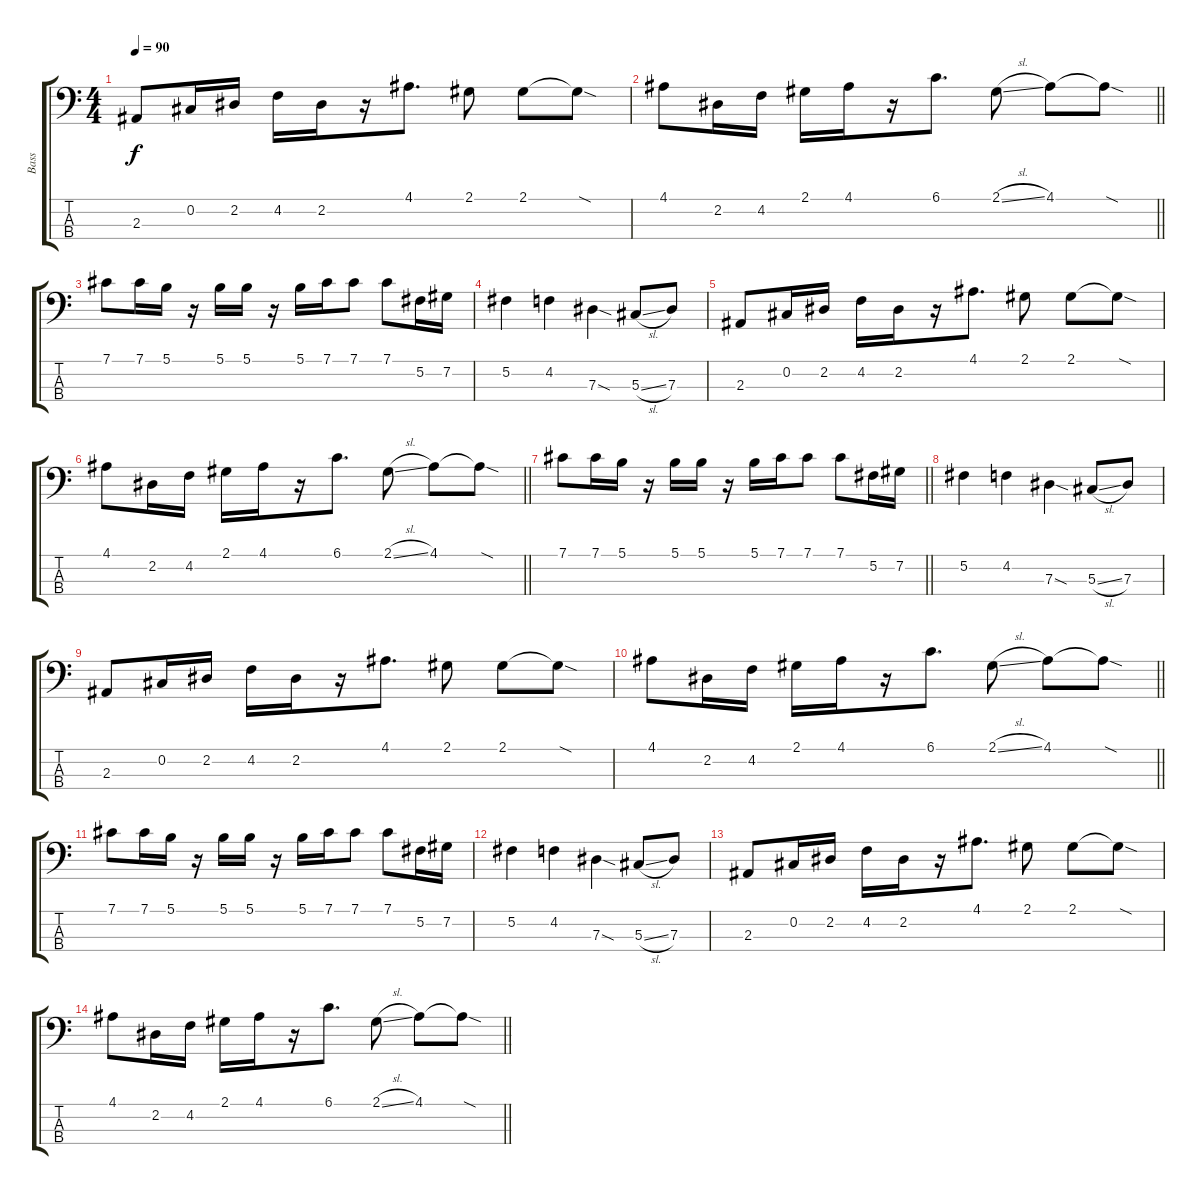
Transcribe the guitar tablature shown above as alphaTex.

\track ("Bass" "Bass") {instrument electricbassfinger}
\staff {score tabs}
\tuning (Gb2 Db2 Ab1 Db1) {hide}
\ts (4 4)
\tempo 90
\clef f4
\ks c
2.3.8{dy f} 0.2.16 2.2.16 4.2.16 2.2.16 r.16 4.1.8{d} 2.1.8 2.1.8 2.1{sod t}.8 |
\barLineRight lightlight
4.1.8 2.2.16 4.2.16 2.1.16 4.1.16 r.16 6.1.8{d} 2.1{sl}.8 4.1.8 4.1{sod t}.8 |
7.1.8 7.1.16 5.1.16 r.16 5.1.16 5.1.16 r.16 5.1.16 7.1.16 7.1.8 7.1.8 5.2.16 7.2.16 |
5.2.4 4.2.4 7.3{sod}.4 5.3{sl}.8 7.3.8 |
2.3.8 0.2.16 2.2.16 4.2.16 2.2.16 r.16 4.1.8{d} 2.1.8 2.1.8 2.1{sod t}.8 |
\barLineRight lightlight
4.1.8 2.2.16 4.2.16 2.1.16 4.1.16 r.16 6.1.8{d} 2.1{sl}.8 4.1.8 4.1{sod t}.8 |
\barLineRight lightlight
7.1.8 7.1.16 5.1.16 r.16 5.1.16 5.1.16 r.16 5.1.16 7.1.16 7.1.8 7.1.8 5.2.16 7.2.16 |
5.2.4 4.2.4 7.3{sod}.4 5.3{sl}.8 7.3.8 |
2.3.8 0.2.16 2.2.16 4.2.16 2.2.16 r.16 4.1.8{d} 2.1.8 2.1.8 2.1{sod t}.8 |
\barLineRight lightlight
4.1.8 2.2.16 4.2.16 2.1.16 4.1.16 r.16 6.1.8{d} 2.1{sl}.8 4.1.8 4.1{sod t}.8 |
7.1.8 7.1.16 5.1.16 r.16 5.1.16 5.1.16 r.16 5.1.16 7.1.16 7.1.8 7.1.8 5.2.16 7.2.16 |
5.2.4 4.2.4 7.3{sod}.4 5.3{sl}.8 7.3.8 |
2.3.8 0.2.16 2.2.16 4.2.16 2.2.16 r.16 4.1.8{d} 2.1.8 2.1.8 2.1{sod t}.8 |
\barLineRight lightlight
4.1.8 2.2.16 4.2.16 2.1.16 4.1.16 r.16 6.1.8{d} 2.1{sl}.8 4.1.8 4.1{sod t}.8
